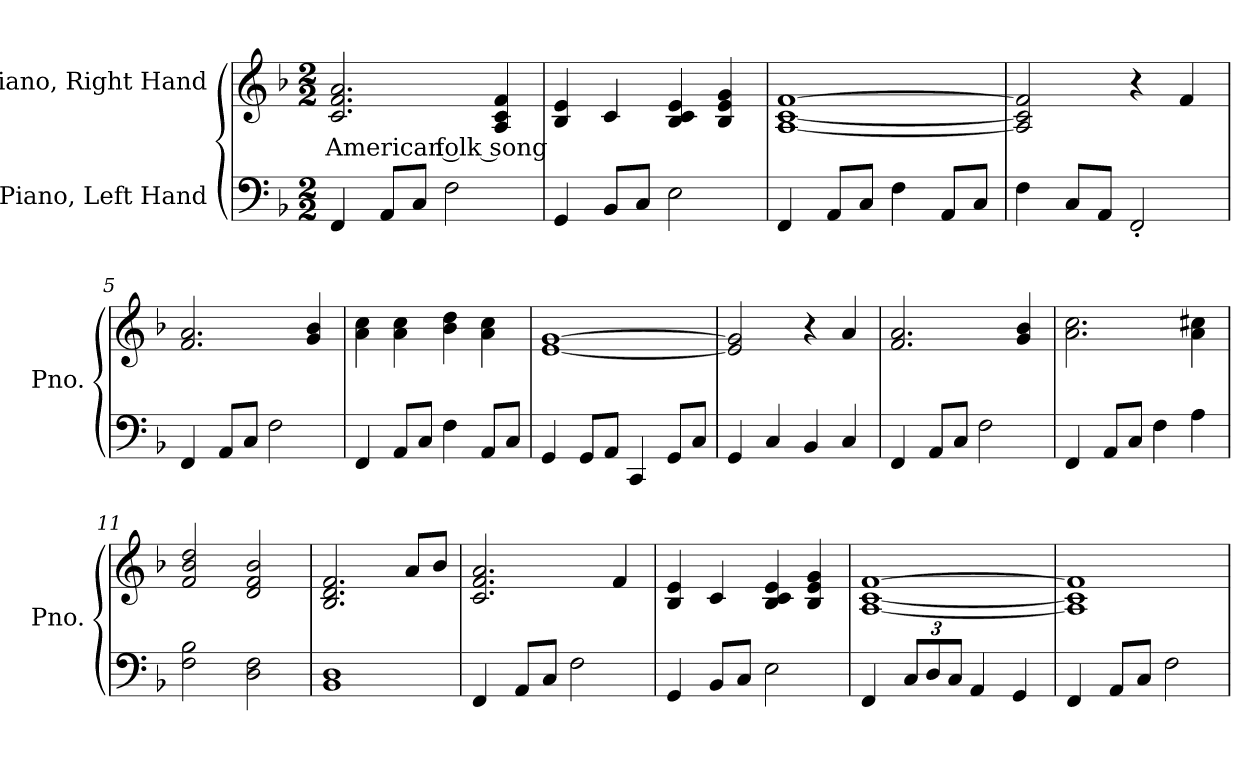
**kern	**kern	**text
*part2	*part1	*part1
*staff2	*staff1	*staff1
*I"Piano, Left Hand	*I"Piano, Right Hand	*
*I'Pno.	*I'Pno.	*
*clefF4	*clefG2	*
*k[b-]	*k[b-]	*
*M2/2	*M2/2	*
*MM100	*MM100	*
=1	=1	=1
!	!	!LO:LY:b
4FF/	2.c/ 2.f/ 2.a/	American folk song
8AA/L	.	.
8C/J	.	.
2F\	.	.
.	4A/ 4c/ 4f/	.
=2	=2	=2
4GG/	4B-/ 4e/	.
8BB-/L	4c/	.
8C/J	.	.
2E\	4B-/ 4c/ 4e/	.
.	4B-/ 4e/ 4g/	.
=3	=3	=3
4FF/	[1A [1c [1f	.
8AA/L	.	.
8C/J	.	.
4F\	.	.
8AA/L	.	.
8C/J	.	.
=4	=4	=4
4F\	2A/] 2c/] 2f/]	.
8C/L	.	.
8AA/J	.	.
2FF'/	4r	.
.	4f/	.
!!LO:LB:g=z
=5	=5	=5
4FF/	2.f/ 2.a/	.
8AA/L	.	.
8C/J	.	.
2F\	.	.
.	4g/ 4b-/	.
=6	=6	=6
4FF/	4a\ 4cc\	.
8AA/L	4a\ 4cc\	.
8C/J	.	.
4F\	4b-\ 4dd\	.
8AA/L	4a\ 4cc\	.
8C/J	.	.
=7	=7	=7
4GG/	[1e [1g	.
8GG/L	.	.
8AA/J	.	.
4CC/	.	.
8GG/L	.	.
8C/J	.	.
=8	=8	=8
4GG/	2e/] 2g/]	.
4C/	.	.
4BB-/	4r	.
4C/	4a/	.
=9	=9	=9
4FF/	2.f/ 2.a/	.
8AA/L	.	.
8C/J	.	.
2F\	.	.
.	4g/ 4b-/	.
=10	=10	=10
4FF/	2.a\ 2.cc\	.
8AA/L	.	.
8C/J	.	.
4F\	.	.
4A\	4a\ 4cc#X\	.
=11	=11	=11
2F\ 2B-\	2f/ 2b-/ 2dd/	.
2D\ 2F\	2d/ 2f/ 2b-/	.
=12	=12	=12
1BB- 1D	2.B-/ 2.d/ 2.f/	.
.	8a/L	.
.	8b-/J	.
!!LO:LB:g=z
=13	=13	=13
4FF/	2.c/ 2.f/ 2.a/	.
8AA/L	.	.
8C/J	.	.
2F\	.	.
.	4f/	.
=14	=14	=14
4GG/	4B-/ 4e/	.
8BB-/L	4c/	.
8C/J	.	.
2E\	4B-/ 4c/ 4e/	.
.	4B-/ 4e/ 4g/	.
=15	=15	=15
4FF/	[1A [1c [1f	.
*Xbrackettup	*	*
12C/L	.	.
12D/	.	.
12C/J	.	.
4AA/	.	.
4GG/	.	.
=16	=16	=16
4FF/	1A] 1c] 1f]	.
8AA/L	.	.
8C/J	.	.
2F\	.	.
=	=	=
*-	*-	*-
